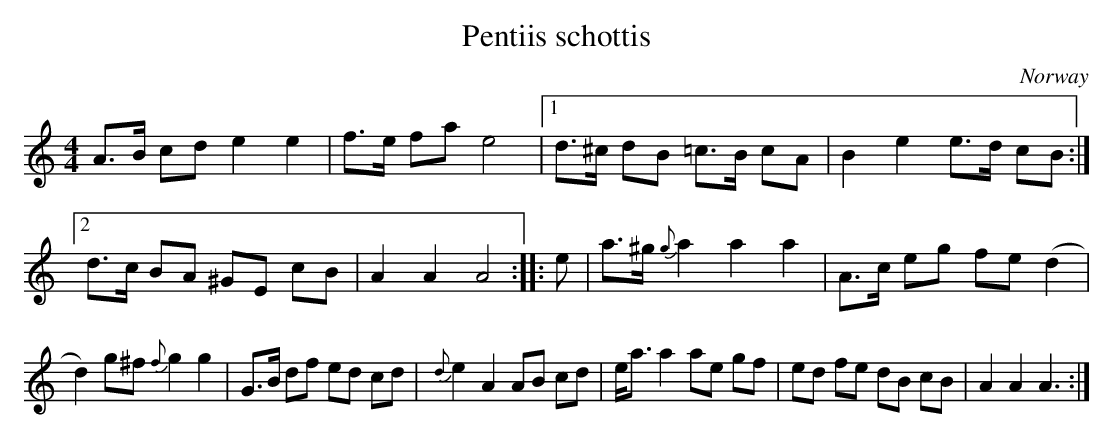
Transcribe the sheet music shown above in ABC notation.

X:1
T:Pentiis schottis
M:4/4
O:Norway
K:A minor
A>B cd e2e2|f>e fa e4\
|1 d>^c dB =c>B cA|B2e2 e>d cB :|2
d>c BA ^GE cB|A2A2 A4:: \
e|\
a>^g {g}a2 a2a2|A>c eg fe (d2|
d2)g^f {f}g2g2|G>B df ed cd|\
{d}e2A2 AB cd|e<a a2 ae gf|\
ed fe dB cB|A2A2 A3:|
